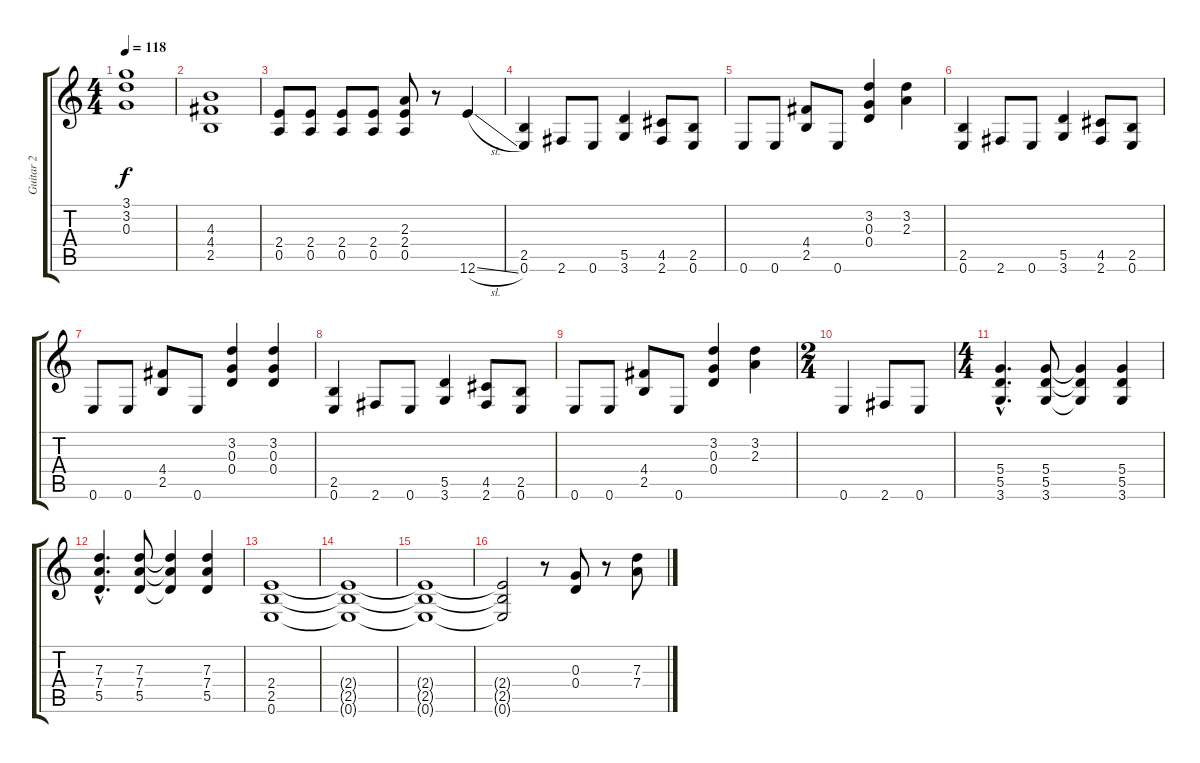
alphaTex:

\track ("Guitar 2" "Guitar 2") {instrument distortionguitar}
\staff {score tabs}
\tuning (E4 B3 G3 D3 A2 E2) {hide}
\ts (4 4)
\tempo 118
\clef g2
\ks c
(3.1 3.2 0.3).1{dy f} |
(4.3 4.4 2.5).1 |
(2.4 0.5).8 (2.4 0.5).8 (2.4 0.5).8 (2.4 0.5).8 (2.3 2.4 0.5).8 r.8 12.6{sl}.4 |
(2.5 0.6).4 2.6.8 0.6.8 (5.5 3.6).4 (4.5 2.6).8 (2.5 0.6).8 |
0.6.8 0.6.8 (4.4 2.5).8 0.6.8 (3.2 0.3 0.4).4 (3.2 2.3).4 |
(2.5 0.6).4 2.6.8 0.6.8 (5.5 3.6).4 (4.5 2.6).8 (2.5 0.6).8 |
0.6.8 0.6.8 (4.4 2.5).8 0.6.8 (3.2 0.3 0.4).4 (3.2 0.3 0.4).4 |
(2.5 0.6).4 2.6.8 0.6.8 (5.5 3.6).4 (4.5 2.6).8 (2.5 0.6).8 |
0.6.8 0.6.8 (4.4 2.5).8 0.6.8 (3.2 0.3 0.4).4 (3.2 2.3).4 |
\ts (2 4)
0.6.4 2.6.8 0.6.8 |
\ts (4 4)
(5.4{hac} 5.5{hac} 3.6{hac}).4{d} (5.4 5.5 3.6).8 (5.4{t} 5.5{t} 3.6{t}).4 (5.4 5.5 3.6).4 |
(7.3{hac} 7.4{hac} 5.5{hac}).4{d} (7.3 7.4 5.5).8 (7.3{t} 7.4{t} 5.5{t}).4 (7.3 7.4 5.5).4 |
(2.4 2.5 0.6).1 |
(2.4{t} 2.5{t} 0.6{t}).1 |
(2.4{t} 2.5{t} 0.6{t}).1 |
(2.4{t} 2.5{t} 0.6{t}).2 r.8 (0.3 0.4).8 r.8 (7.3 7.4).8
